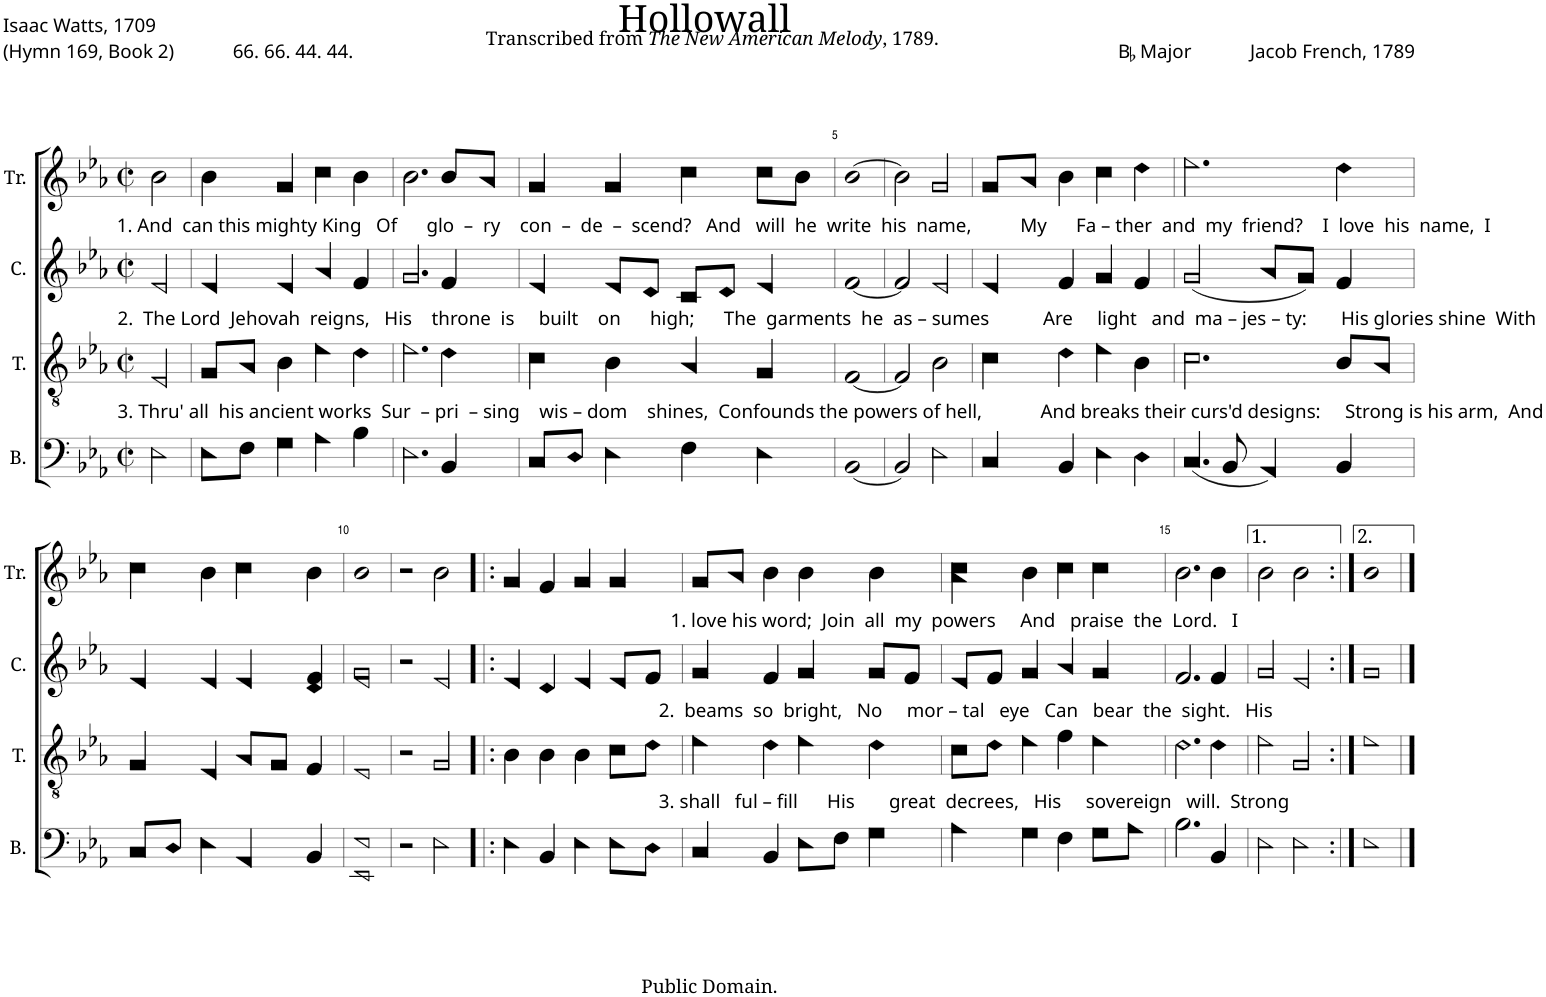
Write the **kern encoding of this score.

**kern	**kern	**kern	**kern
*part4	*part3	*part2	*part1
*staff4	*staff3	*staff2	*staff1
*I"B.	*I"T.	*I"C.	*I"Tr.
*I'B.	*I'T.	*I'C.	*I'Tr.
*clefF4	*clefGv2	*clefG2	*clefG2
*k[b-e-a-]	*k[b-e-a-]	*k[b-e-a-]	*k[b-e-a-]
*M2/2	*M2/2	*M2/2	*M2/2
*met(c|)	*met(c|)	*met(c|)	*met(c|)
=1	=1	=1	=1
!	!	!	!LO:TX:b:t=1. And  can this mighty King   Of      glo  –  ry    con  –  de  –  scend?   And   will  he  write  his  name,          My      Fa – ther  and  my  friend?    I  love  his  name,  I
!	!	!LO:TX:b:t=2.  The Lord  Jehovah  reigns,   His    throne  is     built    on      high;      The  garments  he  as – sumes           Are     light   and  ma – jes – ty&colon;       His glories shine  With	!
!	!LO:TX:b:t=3. Thru' all  his ancient works  Sur  – pri  – sing    wis – dom    shines,  Confounds the powers of hell,            And breaks their curs'd designs&colon;     Strong is his arm,  And	!	!
2E-!\	2E-!/	2e-!/	2b-!\
=2	=2	=2	=2
8E-!\L	8G!/L	4e-!/	4b-!\
8F!\J	8A-!/J	.	.
4G!\	4B-!\	4e-!/	4g!/
4A-!\	4e-!\	4a-!/	4cc!\
4B-!\	4d!\	4f!/	4b-!\
=3	=3	=3	=3
2.E-!\	2.e-!\	2.g!/	2.b-!\
4BB-!/	4d!\	4f!/	8b-!/L
.	.	.	8a-!/J
=4	=4	=4	=4
8C!/L	4c!\	4e-!/	4g!/
8D!/J	.	.	.
4E-!\	4B-!\	8e-!/L	4g!/
.	.	8d!/J	.
4F!\	4A-!/	8c!/L	4cc!\
.	.	8d!/J	.
4E-!\	4G!/	4e-!/	8cc!\L
.	.	.	8b-!\J
=5	=5	=5	=5
[1BB-!	[1F!	[1f!	[1b-!
=6	=6	=6	=6
2BB-!/]	2F!/]	2f!/]	2b-!\]
2E-!\	2B-!\	2e-!/	2g!/
=7	=7	=7	=7
4C!/	4c!\	4e-!/	8g!/L
.	.	.	8a-!/J
4BB-!/	4d!\	4f!/	4b-!\
4E-!\	4e-!\	4g!/	4cc!\
4D!\	4B-!\	4f!/	4dd!\
=8	=8	=8	=8
(4.C!/	2.c!\	(2g!/	2.ee-!\
8BB-!/	.	.	.
4AA-!/)	.	8a-!/L	.
.	.	8g!/J)	.
4BB-!/	8B-!/L	4f!/	4dd!\
.	8A-!/J	.	.
!!LO:LB:g=z
=9	=9	=9	=9
8C!/L	4G!/	4e-!/	4cc!\
8D!/J	.	.	.
4E-!\	4E-!/	4e-!/	4b-!\
4AA-!/	8A-!/L	4e-!/	4cc!\
.	8G!/J	.	.
4BB-!/	4F!/	4d!/ 4f!/	4b-!\
=10	=10	=10	=10
1EE-! 1E-!	1E-!	1e-! 1g!	1b-!
=11	=11	=11	=11
2r	2r	2r	2r
2E-!\	2G!/	2e-!/	2b-!\
=12!|:	=12!|:	=12!|:	=12!|:
4E-!\	4B-!\	4e-!/	4g!/
4BB-!/	4B-!\	4d!/	4f!/
4E-!\	4B-!\	4e-!/	4g!/
8E-!\L	8c!\L	8e-!/L	4g!/
8D!\J	8d!\J	8f!/J	.
=13	=13	=13	=13
!	!	!	!LO:TX:b:t=1. love his word;  Join  all  my  powers     And   praise  the  Lord.   I
!	!	!LO:TX:b:t=2.  beams  so  bright,   No     mor – tal   eye   Can   bear  the  sight.   His	!
!	!LO:TX:b:t=3. shall   ful – fill      His       great  decrees,   His     sovereign   will.  Strong	!	!
4C!/	4e-!\	4g!/	8g!/L
.	.	.	8a-!/J
4BB-!/	4d!\	4f!/	4b-!\
8E-!\L	4e-!\	4g!/	4b-!\
8F!\J	.	.	.
4G!\	4d!\	8g!/L	4b-!\
.	.	8f!/J	.
=14	=14	=14	=14
4A-!\	8c!\L	8e-!/L	4a-!\ 4cc!\
.	8d!\J	8f!/J	.
4G!\	4e-!\	4g!/	4b-!\
4F!\	4f!\	4a-!/	4cc!\
8G!\L	4e-!\	4g!/	4cc!\
8A-!\J	.	.	.
=15	=15	=15	=15
2.B-!\	2.d!\	2.f!/	2.b-!\
4BB-!/	4d!\	4f!/	4b-!\
=16	=16	=16	=16
2E-!\	2e-!\	2g!/	2b-!\
2E-!\	2G!/	2e-!/	2b-!\
=17:|!	=17:|!	=17:|!	=17:|!
1E-!	1e-!	1g!	1b-!
==	==	==	==
*-	*-	*-	*-
